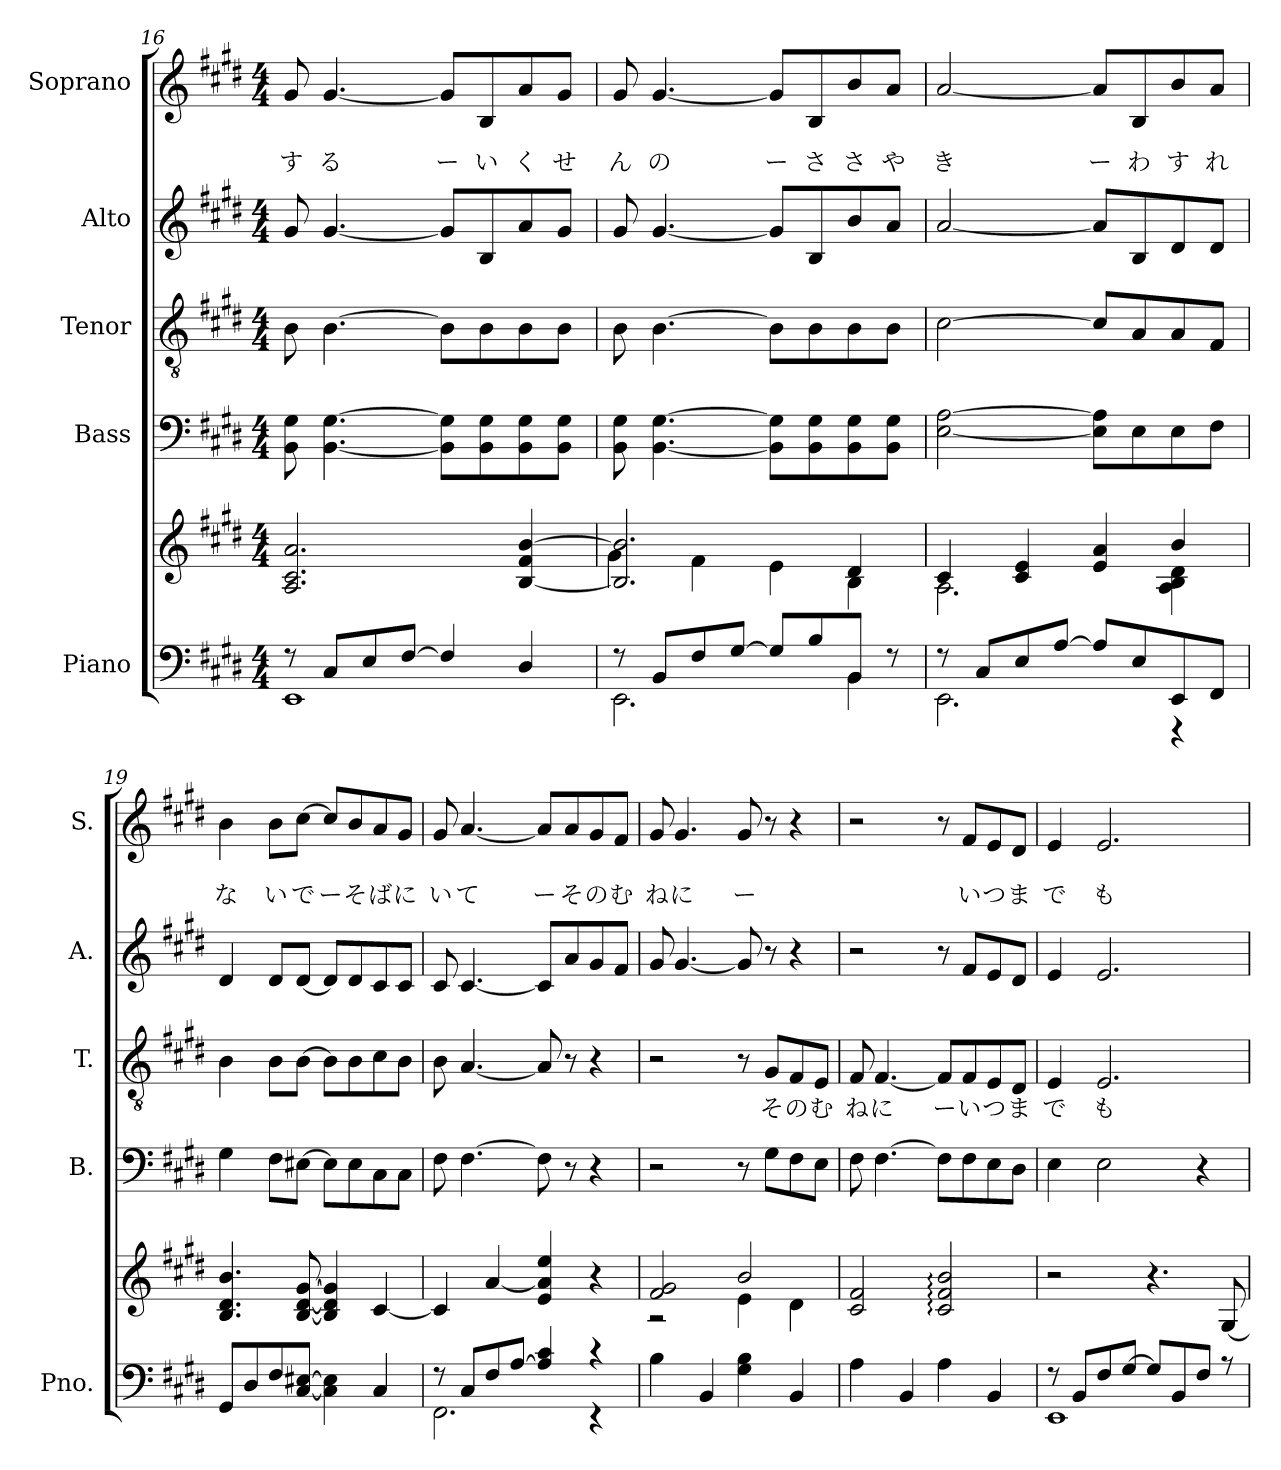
**kern	**kern	**kern	**kern	**text	**kern	**kern	**text	**text
*part5	*part5	*part4	*part3	*part3	*part2	*part1	*part1	*part1
*staff6	*staff5	*staff4	*staff3	*staff3	*staff2	*staff1	*staff1	*staff1
*I"Piano	*	*I"Bass	*I"Tenor	*	*I"Alto	*I"Soprano	*	*
*I'Pno.	*	*I'B.	*I'T.	*	*I'A.	*I'S.	*	*
!!LO:PB:g=z
*clefF4	*clefG2	*clefF4	*clefGv2	*	*clefG2	*clefG2	*	*
*k[f#c#g#d#]	*k[f#c#g#d#]	*k[f#c#g#d#]	*k[f#c#g#d#]	*	*k[f#c#g#d#]	*k[f#c#g#d#]	*	*
*M4/4	*M4/4	*M4/4	*M4/4	*	*M4/4	*M4/4	*	*
=16	=16	=16	=16	=16	=16	=16	=16	=16
*^	*	*	*	*	*	*	*	*
8r	1EE	2.A/ 2.c#/ 2.a/	8BB\ 8G#\	8B\	.	8g#/	8g#/	.	す
8C#/L	.	.	[4.BB\ [4.G#\	[4.B\	.	[4.g#/	[4.g#/	.	る
8E/	.	.	.	.	.	.	.	.	.
[8F#/J	.	.	.	.	.	.	.	.	.
4F#/]	.	.	8BB\] 8G#\]L	8B\L]	.	8g#/L]	8g#/L]	.	ー
.	.	.	8BB\ 8G#\	8B\	.	8B/	8B/	.	い
4D#/	.	[4B/ 4f#/ [4b/	8BB\ 8G#\	8B\	.	8a/	8a/	.	く
.	.	.	8BB\ 8G#\J	8B\J	.	8g#/J	8g#/J	.	せ
=17	=17	=17	=17	=17	=17	=17	=17	=17	=17
*	*	*^	*	*	*	*	*	*	*
8r	2.EE\	2.B/] 2.b/]	4g#\	8BB\ 8G#\	8B\	.	8g#/	8g#/	.	ん
8BB/L	.	.	.	[4.BB\ [4.G#\	[4.B\	.	[4.g#/	[4.g#/	.	の
8F#/	.	.	4f#\	.	.	.	.	.	.	.
[8G#/J	.	.	.	.	.	.	.	.	.	.
8G#/L]	.	.	4e\	8BB\] 8G#\]L	8B\L]	.	8g#/L]	8g#/L]	.	ー
8B/	.	.	.	8BB\ 8G#\	8B\	.	8B/	8B/	.	さ
8BB/J	4BB\	4d#/	4B\	8BB\ 8G#\	8B\	.	8b/	8b/	.	さ
8r	.	.	.	8BB\ 8G#\J	8B\J	.	8a/J	8a/J	.	や
=18	=18	=18	=18	=18	=18	=18	=18	=18	=18	=18
8r	2.EE\	4c#/	2.A\	[2E\ [2A\	[2c#\	.	[2a/	[2a/	.	き
8C#/L	.	.	.	.	.	.	.	.	.	.
8E/	.	4c#/ 4e/	.	.	.	.	.	.	.	.
[8A/J	.	.	.	.	.	.	.	.	.	.
8A/L]	.	4e/ 4a/	.	8E\] 8A\]L	8c#/L]	.	8a/L]	8a/L]	.	ー
8E/	.	.	.	8E\	8A/	.	8B/	8B/	.	わ
8EE/	4r	4b/	4A\ 4B\ 4d#\	8E\	8A/	.	8d#/	8b/	.	す
8FF#/J	.	.	.	8F#\J	8F#/J	.	8d#/J	8a/J	.	れ
*v	*v	*	*	*	*	*	*	*	*	*
*	*v	*v	*	*	*	*	*	*	*
!!LO:LB:g=z
=19	=19	=19	=19	=19	=19	=19	=19	=19
8GG#/L	4.B/ 4.d#/ 4.b/	4G#\	4B\	.	4d#/	4b\	.	な
8D#/	.	.	.	.	.	.	.	.
8F#/	.	8F#\L	8B\L	.	8d#/L	8b\L	.	い
[8C#/ [8E#X/J	[8B/ [8d#/ [8g#/	[8E#X\J	[8B\J	.	[8d#/J	[8cc#\J	.	で
4C#\] 4E#\]	4B/] 4d#/] 4g#/]	8E#\L]	8B\L]	.	8d#/L]	8cc#/L]	.	ー
.	.	8E#\	8B\	.	8d#/	8b/	.	そ
4C#/	[4c#/	8C#\	8c#\	.	8c#/	8a/	.	ば
.	.	8C#\J	8B\J	.	8c#/J	8g#/J	.	に
=20	=20	=20	=20	=20	=20	=20	=20	=20
*^	*	*	*	*	*	*	*	*
8r	2.FF#\	4c#/]	8F#\	8B\	.	8c#/	8g#/	.	い
8C#/L	.	.	[4.F#\	[4.A/	.	[4.c#/	[4.a/	.	て
8F#/	.	[4a/	.	.	.	.	.	.	.
[8A/J	.	.	.	.	.	.	.	.	.
4A/] 4c#/	.	4e/ 4a/] 4ee/	8F#\]	8A/]	.	8c#/L]	8a/L]	.	ー
.	.	.	8r	8r	.	8a/	8a/	.	そ
4r	4r	4r	4r	4r	.	8g#/	8g#/	.	の
.	.	.	.	.	.	8f#/J	8f#/J	.	む
*v	*v	*	*	*	*	*	*	*	*
=21	=21	=21	=21	=21	=21	=21	=21	=21
*	*^	*	*	*	*	*	*	*
4B\	2f#/ 2g#/	2r	2r	2r	.	8g#/	8g#/	.	ね
.	.	.	.	.	.	[4.g#/	4.g#/	.	に
4BB/	.	.	.	.	.	.	.	.	.
4G#\ 4B\	2b/	4e\	8r	8r	.	8g#/]	8g#/	.	ー
.	.	.	8G#\L	8G#/L	そ	8r	8r	.	.
4BB/	.	4d#\	8F#\	8F#/	の	4r	4r	.	.
.	.	.	8E\J	8E/J	む	.	.	.	.
*	*v	*v	*	*	*	*	*	*	*
!!LO:PB:g=z
=22	=22	=22	=22	=22	=22	=22	=22	=22
4A\	2c#/ 2f#/	8F#\	8F#/	ね	2r	2r	.	.
.	.	[4.F#\	[4.F#/	に	.	.	.	.
4BB/	.	.	.	.	.	.	.	.
4A\	2c#/: 2f#/: 2b/:	8F#\L]	8F#/L]	ー	8r	8r	.	.
.	.	8F#\	8F#/	い	8f#/L	8f#/L	.	い
4BB/	.	8E\	8E/	つ	8e/	8e/	.	つ
.	.	8D#\J	8D#/J	ま	8d#/J	8d#/J	.	ま
=23	=23	=23	=23	=23	=23	=23	=23	=23
*^	*	*	*	*	*	*	*	*
8r	1EE	2r	4E\	4E/	で	4e/	4e/	.	で
8BB/L	.	.	.	.	.	.	.	.	.
8F#/	.	.	2E\	2.E/	も	2.e/	2.e/	.	も
[8G#/J	.	.	.	.	.	.	.	.	.
8G#/L]	.	4.r	.	.	.	.	.	.	.
8BB/	.	.	.	.	.	.	.	.	.
8F#/J	.	.	4r	.	.	.	.	.	.
8r	.	[8G#/	.	.	.	.	.	.	.
*v	*v	*	*	*	*	*	*	*	*
=	=	=	=	=	=	=	=	=
*-	*-	*-	*-	*-	*-	*-	*-	*-
